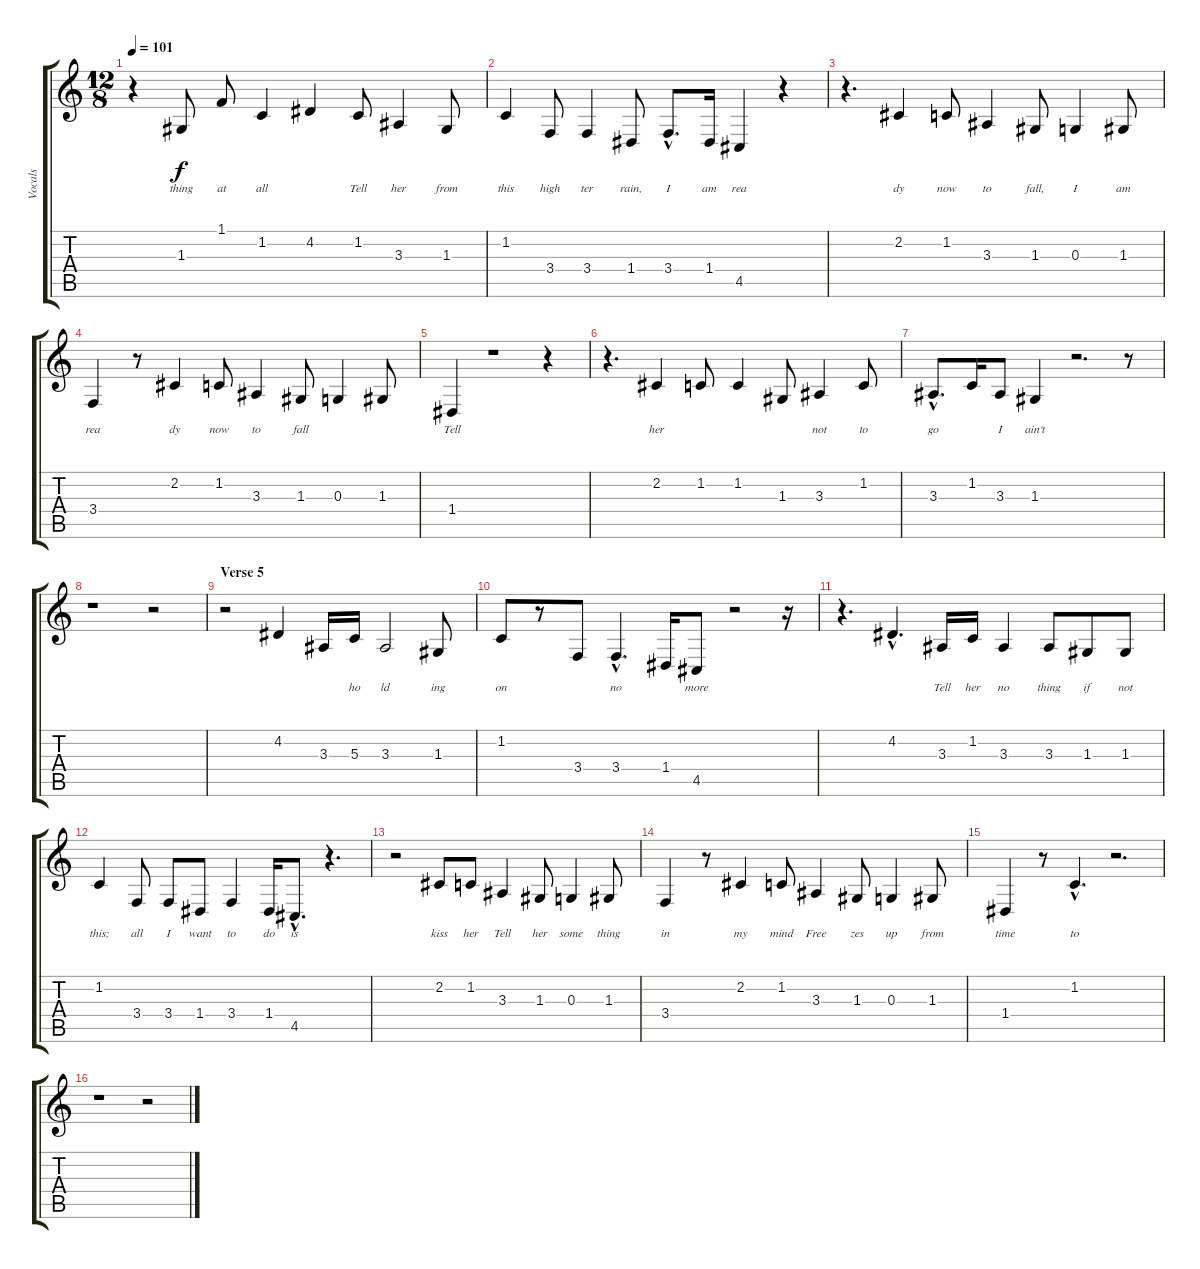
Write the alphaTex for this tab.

\track ("Vocals" "Vocals") {instrument bassoon}
\staff {score tabs}
\tuning (E4 B3 G3 D3 A2 E2) {hide}
\ts (12 8)
\tempo 101
\clef g2
\ks c
r.4{dy f} 1.3.8{lyrics (0 "thing") lyrics (1 "") lyrics (2 "") lyrics (3 "") lyrics (4 "")} 1.1.8{lyrics (0 "at") lyrics (1 "") lyrics (2 "") lyrics (3 "") lyrics (4 "")} 1.2.4{lyrics (0 "all") lyrics (1 "") lyrics (2 "") lyrics (3 "") lyrics (4 "")} 4.2.4{lyrics (0 "") lyrics (1 "") lyrics (2 "") lyrics (3 "") lyrics (4 "")} 1.2.8{lyrics (0 "Tell") lyrics (1 "") lyrics (2 "") lyrics (3 "") lyrics (4 "")} 3.3.4{lyrics (0 "her") lyrics (1 "") lyrics (2 "") lyrics (3 "") lyrics (4 "")} 1.3.8{lyrics (0 "from") lyrics (1 "") lyrics (2 "") lyrics (3 "") lyrics (4 "")} |
1.2.4{lyrics (0 "this") lyrics (1 "") lyrics (2 "") lyrics (3 "") lyrics (4 "")} 3.4.8{lyrics (0 "high") lyrics (1 "") lyrics (2 "") lyrics (3 "") lyrics (4 "")} 3.4.4{lyrics (0 "ter") lyrics (1 "") lyrics (2 "") lyrics (3 "") lyrics (4 "")} 1.4.8{lyrics (0 "rain,") lyrics (1 "") lyrics (2 "") lyrics (3 "") lyrics (4 "")} 3.4{hac}.8{d lyrics (0 "I") lyrics (1 "") lyrics (2 "") lyrics (3 "") lyrics (4 "")} 1.4.16{lyrics (0 "am") lyrics (1 "") lyrics (2 "") lyrics (3 "") lyrics (4 "")} 4.5.4{lyrics (0 "rea") lyrics (1 "") lyrics (2 "") lyrics (3 "") lyrics (4 "")} r.4 |
r.4{d} 2.2.4{lyrics (0 "dy") lyrics (1 "") lyrics (2 "") lyrics (3 "") lyrics (4 "")} 1.2.8{lyrics (0 "now") lyrics (1 "") lyrics (2 "") lyrics (3 "") lyrics (4 "")} 3.3.4{lyrics (0 "to") lyrics (1 "") lyrics (2 "") lyrics (3 "") lyrics (4 "")} 1.3.8{lyrics (0 "fall,") lyrics (1 "") lyrics (2 "") lyrics (3 "") lyrics (4 "")} 0.3.4{lyrics (0 "I") lyrics (1 "") lyrics (2 "") lyrics (3 "") lyrics (4 "")} 1.3.8{lyrics (0 "am") lyrics (1 "") lyrics (2 "") lyrics (3 "") lyrics (4 "")} |
3.4.4{lyrics (0 "rea") lyrics (1 "") lyrics (2 "") lyrics (3 "") lyrics (4 "")} r.8 2.2.4{lyrics (0 "dy") lyrics (1 "") lyrics (2 "") lyrics (3 "") lyrics (4 "")} 1.2.8{lyrics (0 "now") lyrics (1 "") lyrics (2 "") lyrics (3 "") lyrics (4 "")} 3.3.4{lyrics (0 "to") lyrics (1 "") lyrics (2 "") lyrics (3 "") lyrics (4 "")} 1.3.8{lyrics (0 "fall") lyrics (1 "") lyrics (2 "") lyrics (3 "") lyrics (4 "")} 0.3.4{lyrics (0 "") lyrics (1 "") lyrics (2 "") lyrics (3 "") lyrics (4 "")} 1.3.8{lyrics (0 "") lyrics (1 "") lyrics (2 "") lyrics (3 "") lyrics (4 "")} |
1.4.4{lyrics (0 "Tell") lyrics (1 "") lyrics (2 "") lyrics (3 "") lyrics (4 "")} r.1 r.4 |
r.4{d} 2.2.4{lyrics (0 "her") lyrics (1 "") lyrics (2 "") lyrics (3 "") lyrics (4 "")} 1.2.8{lyrics (0 "") lyrics (1 "") lyrics (2 "") lyrics (3 "") lyrics (4 "")} 1.2.4{lyrics (0 "") lyrics (1 "") lyrics (2 "") lyrics (3 "") lyrics (4 "")} 1.3.8{lyrics (0 "") lyrics (1 "") lyrics (2 "") lyrics (3 "") lyrics (4 "")} 3.3.4{lyrics (0 "not") lyrics (1 "") lyrics (2 "") lyrics (3 "") lyrics (4 "")} 1.2.8{lyrics (0 "to") lyrics (1 "") lyrics (2 "") lyrics (3 "") lyrics (4 "")} |
3.3{hac}.8{d lyrics (0 "go") lyrics (1 "") lyrics (2 "") lyrics (3 "") lyrics (4 "")} 1.2.16{lyrics (0 "") lyrics (1 "") lyrics (2 "") lyrics (3 "") lyrics (4 "")} 3.3.8{lyrics (0 "I") lyrics (1 "") lyrics (2 "") lyrics (3 "") lyrics (4 "")} 1.3.4{lyrics (0 "ain't") lyrics (1 "") lyrics (2 "") lyrics (3 "") lyrics (4 "")} r.2{d} r.8 |
r.1 r.2 |
\section ("" "Verse 5")
r.2 4.2.4{lyrics (0 "") lyrics (1 "") lyrics (2 "") lyrics (3 "") lyrics (4 "")} 3.3.16{lyrics (0 "") lyrics (1 "") lyrics (2 "") lyrics (3 "") lyrics (4 "")} 5.3.16{lyrics (0 "ho") lyrics (1 "") lyrics (2 "") lyrics (3 "") lyrics (4 "")} 3.3.2{lyrics (0 "ld") lyrics (1 "") lyrics (2 "") lyrics (3 "") lyrics (4 "")} 1.3.8{lyrics (0 "ing") lyrics (1 "") lyrics (2 "") lyrics (3 "") lyrics (4 "")} |
1.2.8{lyrics (0 "on") lyrics (1 "") lyrics (2 "") lyrics (3 "") lyrics (4 "")} r.8 3.4.8{lyrics (0 "") lyrics (1 "") lyrics (2 "") lyrics (3 "") lyrics (4 "")} 3.4{hac}.4{d lyrics (0 "no") lyrics (1 "") lyrics (2 "") lyrics (3 "") lyrics (4 "")} 1.4.16{lyrics (0 "") lyrics (1 "") lyrics (2 "") lyrics (3 "") lyrics (4 "")} 4.5.8{lyrics (0 "more") lyrics (1 "") lyrics (2 "") lyrics (3 "") lyrics (4 "")} r.2 r.16 |
r.4{d} 4.2{hac}.4{d lyrics (0 "") lyrics (1 "") lyrics (2 "") lyrics (3 "") lyrics (4 "")} 3.3.16{lyrics (0 "Tell") lyrics (1 "") lyrics (2 "") lyrics (3 "") lyrics (4 "")} 1.2.16{lyrics (0 "her") lyrics (1 "") lyrics (2 "") lyrics (3 "") lyrics (4 "")} 3.3.4{lyrics (0 "no") lyrics (1 "") lyrics (2 "") lyrics (3 "") lyrics (4 "")} 3.3.8{lyrics (0 "thing") lyrics (1 "") lyrics (2 "") lyrics (3 "") lyrics (4 "")} 1.3.8{lyrics (0 "if") lyrics (1 "") lyrics (2 "") lyrics (3 "") lyrics (4 "")} 1.3.8{lyrics (0 "not") lyrics (1 "") lyrics (2 "") lyrics (3 "") lyrics (4 "")} |
1.2.4{lyrics (0 "this;") lyrics (1 "") lyrics (2 "") lyrics (3 "") lyrics (4 "")} 3.4.8{lyrics (0 "all") lyrics (1 "") lyrics (2 "") lyrics (3 "") lyrics (4 "")} 3.4.8{lyrics (0 "I") lyrics (1 "") lyrics (2 "") lyrics (3 "") lyrics (4 "")} 1.4.8{lyrics (0 "want") lyrics (1 "") lyrics (2 "") lyrics (3 "") lyrics (4 "")} 3.4.4{lyrics (0 "to") lyrics (1 "") lyrics (2 "") lyrics (3 "") lyrics (4 "")} 1.4.16{lyrics (0 "do") lyrics (1 "") lyrics (2 "") lyrics (3 "") lyrics (4 "")} 4.5{hac}.8{d lyrics (0 "is") lyrics (1 "") lyrics (2 "") lyrics (3 "") lyrics (4 "")} r.4{d} |
r.2 2.2.8{lyrics (0 "kiss") lyrics (1 "") lyrics (2 "") lyrics (3 "") lyrics (4 "")} 1.2.8{lyrics (0 "her") lyrics (1 "") lyrics (2 "") lyrics (3 "") lyrics (4 "")} 3.3.4{lyrics (0 "Tell") lyrics (1 "") lyrics (2 "") lyrics (3 "") lyrics (4 "")} 1.3.8{lyrics (0 "her") lyrics (1 "") lyrics (2 "") lyrics (3 "") lyrics (4 "")} 0.3.4{lyrics (0 "some") lyrics (1 "") lyrics (2 "") lyrics (3 "") lyrics (4 "")} 1.3.8{lyrics (0 "thing") lyrics (1 "") lyrics (2 "") lyrics (3 "") lyrics (4 "")} |
3.4.4{lyrics (0 "in") lyrics (1 "") lyrics (2 "") lyrics (3 "") lyrics (4 "")} r.8 2.2.4{lyrics (0 "my") lyrics (1 "") lyrics (2 "") lyrics (3 "") lyrics (4 "")} 1.2.8{lyrics (0 "mind") lyrics (1 "") lyrics (2 "") lyrics (3 "") lyrics (4 "")} 3.3.4{lyrics (0 "Free") lyrics (1 "") lyrics (2 "") lyrics (3 "") lyrics (4 "")} 1.3.8{lyrics (0 "zes") lyrics (1 "") lyrics (2 "") lyrics (3 "") lyrics (4 "")} 0.3.4{lyrics (0 "up") lyrics (1 "") lyrics (2 "") lyrics (3 "") lyrics (4 "")} 1.3.8{lyrics (0 "from") lyrics (1 "") lyrics (2 "") lyrics (3 "") lyrics (4 "")} |
1.4.4{lyrics (0 "time") lyrics (1 "") lyrics (2 "") lyrics (3 "") lyrics (4 "")} r.8 1.2{hac}.4{d lyrics (0 "to") lyrics (1 "") lyrics (2 "") lyrics (3 "") lyrics (4 "")} r.2{d} |
r.1 r.2
